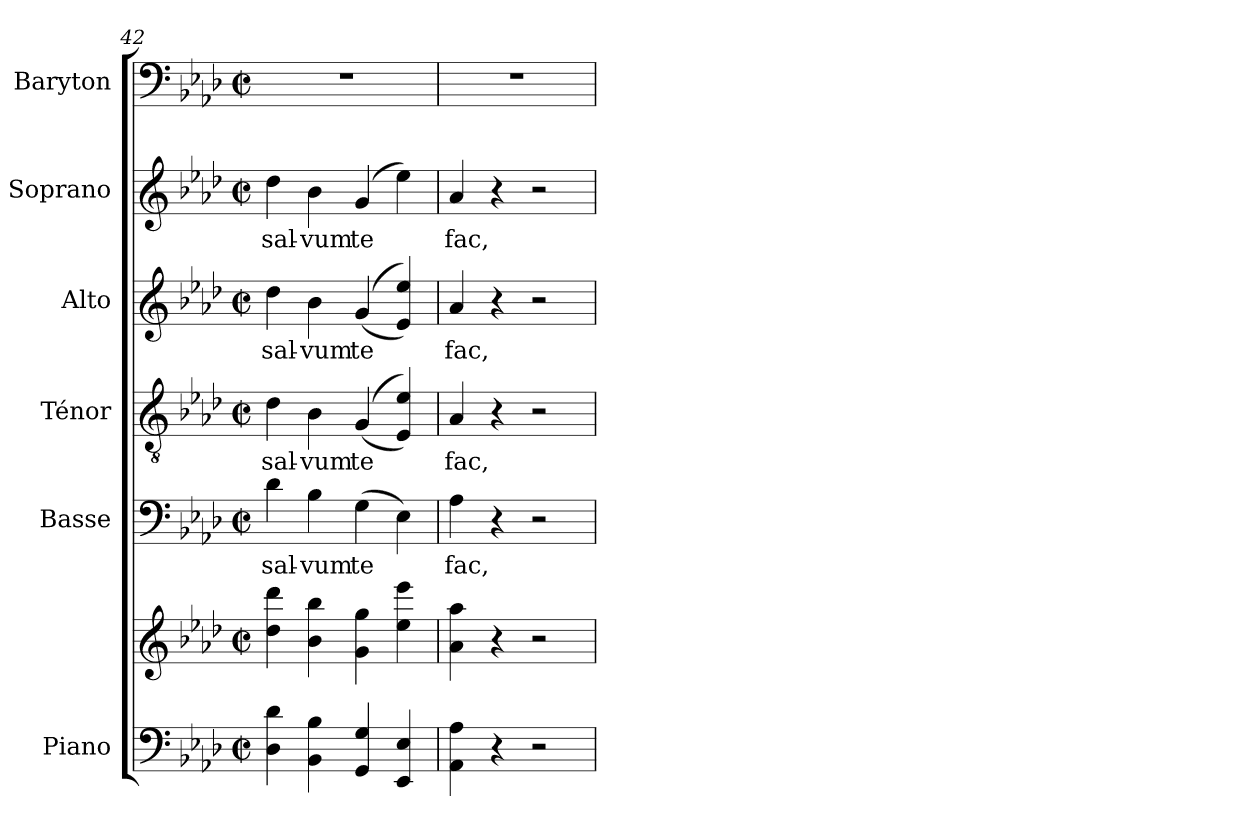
**kern	**kern	**kern	**text	**kern	**text	**kern	**text	**kern	**text	**kern
*part6	*part6	*part5	*part5	*part4	*part4	*part3	*part3	*part2	*part2	*part1
*staff7	*staff6	*staff5	*staff5	*staff4	*staff4	*staff3	*staff3	*staff2	*staff2	*staff1
*I"Piano	*	*I"Basse	*	*I"Ténor	*	*I"Alto	*	*I"Soprano	*	*I"Baryton
*I'Pno.	*	*I'B.	*	*I'T.	*	*I'Alt.	*	*I'So.	*	*I'Bar.
*clefF4	*clefG2	*clefF4	*	*clefGv2	*	*clefG2	*	*clefG2	*	*clefF4
*k[b-e-a-d-]	*k[b-e-a-d-]	*k[b-e-a-d-]	*	*k[b-e-a-d-]	*	*k[b-e-a-d-]	*	*k[b-e-a-d-]	*	*k[b-e-a-d-]
*M4/4	*M4/4	*M4/4	*	*M4/4	*	*M4/4	*	*M4/4	*	*M4/4
*met(c|)	*met(c|)	*met(c|)	*	*met(c|)	*	*met(c|)	*	*met(c|)	*	*met(c|)
=42	=42	=42	=42	=42	=42	=42	=42	=42	=42	=42
!	!	!	!LO:LY:b	!	!LO:LY:b	!	!LO:LY:b	!	!LO:LY:b	!
4D-\ 4d-\	4dd-\ 4ddd-\	4d-\	sal-	4d-\	sal-	4dd-\	sal-	4dd-\	sal-	1r
!	!	!	!LO:LY:b	!	!LO:LY:b	!	!LO:LY:b	!	!LO:LY:b	!
4BB-\ 4B-\	4b-\ 4bb-\	4B-\	-vum	4B-\	-vum	4b-\	-vum	4b-\	-vum	.
!	!	!	!LO:LY:b	!	!LO:LY:b	!	!LO:LY:b	!	!LO:LY:b	!
4GG/ 4G/	4g\ 4gg\	(4G\	te	((>4G/	te	((>4g/	te	(4g/	te	.
4EE-/ 4E-/	4ee-\ 4eee-\	4E-\)	.	4E-/ 4e-/))	.	4e-/ 4ee-/))	.	4ee-\)	.	.
=43	=43	=43	=43	=43	=43	=43	=43	=43	=43	=43
!	!	!	!LO:LY:b	!	!LO:LY:b	!	!LO:LY:b	!	!LO:LY:b	!
4AA-\ 4A-\	4a-\ 4aa-\	4A-\	fac,	4A-/	fac,	4a-/	fac,	4a-/	fac,	1r
4r	4r	4r	.	4r	.	4r	.	4r	.	.
2r	2r	2r	.	2r	.	2r	.	2r	.	.
=	=	=	=	=	=	=	=	=	=	=
*-	*-	*-	*-	*-	*-	*-	*-	*-	*-	*-
